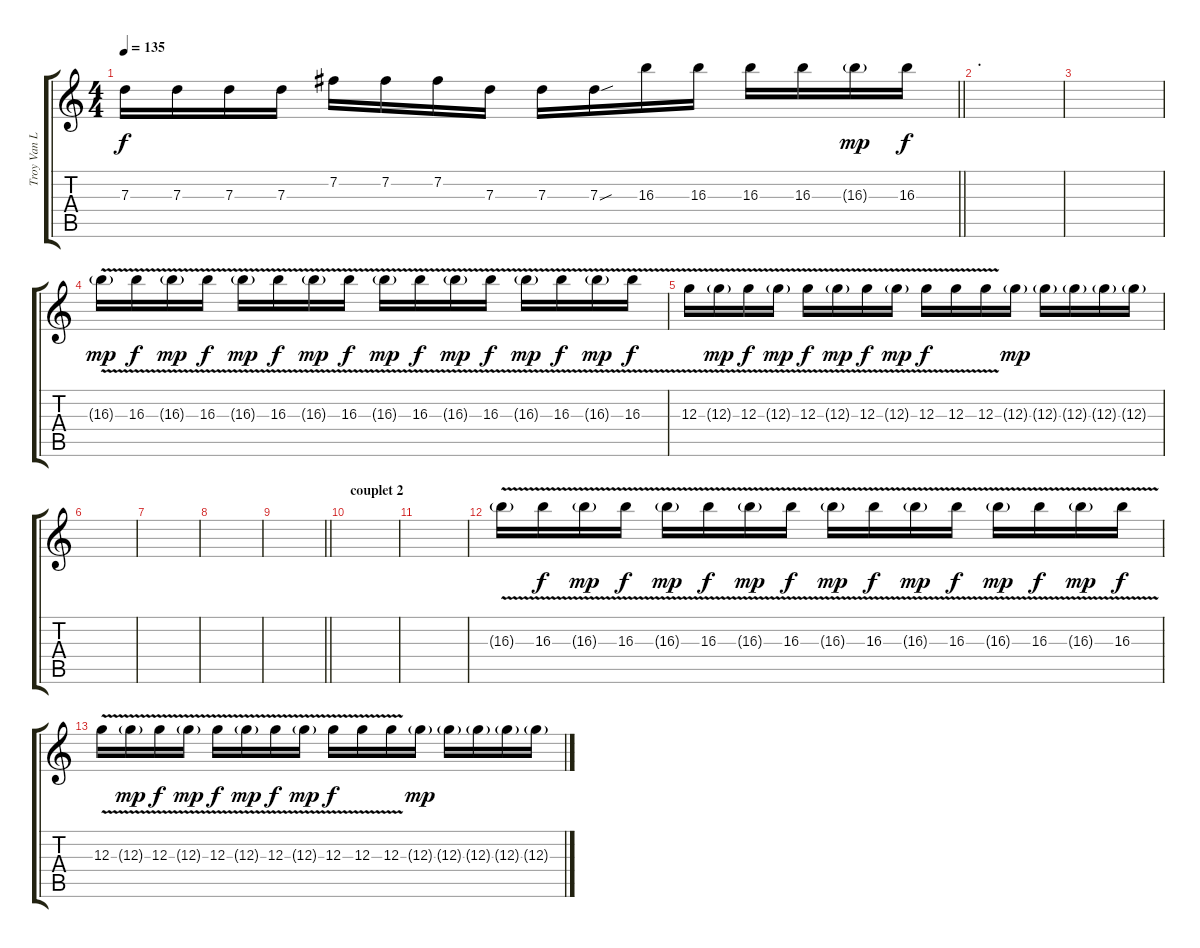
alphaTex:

\track ("Troy Van Leeuwen(delay)" "Troy Van L") {instrument electricguitarjazz}
\staff {score tabs}
\tuning (E4 B3 G3 D3 A2 E2) {hide}
\ts (4 4)
\tempo 135
\clef g2
\barLineRight lightlight
\ks c
7.3.16{dy f} 7.3.16 7.3.16 7.3.16 7.2.16 7.2.16 7.2.16 7.3.16 7.3.16 7.3{sou}.16 16.3.16 16.3.16 16.3.16 16.3.16 16.3{g}.16{dy mp} 16.3.16{dy f} |
\section ("" ".")
|
|
16.3{v g}.16{dy mp} 16.3{v}.16{dy f} 16.3{v g}.16{dy mp} 16.3{v}.16{dy f} 16.3{v g}.16{dy mp} 16.3{v}.16{dy f} 16.3{v g}.16{dy mp} 16.3{v}.16{dy f} 16.3{v g}.16{dy mp} 16.3{v}.16{dy f} 16.3{v g}.16{dy mp} 16.3{v}.16{dy f} 16.3{v g}.16{dy mp} 16.3{v}.16{dy f} 16.3{v g}.16{dy mp} 16.3{v}.16{dy f} |
12.3{v}.16 12.3{v g}.16{dy mp} 12.3{v}.16{dy f} 12.3{v g}.16{dy mp} 12.3{v}.16{dy f} 12.3{v g}.16{dy mp} 12.3{v}.16{dy f} 12.3{v g}.16{dy mp} 12.3{v}.16{dy f} 12.3{v}.16 12.3{v}.16 12.3{g}.16{dy mp} 12.3{g}.16 12.3{g}.16 12.3{g}.16 12.3{g}.16 |
|
|
|
\barLineRight lightlight
|
\section ("" "couplet 2")
|
|
16.3{v g}.16 16.3{v}.16{dy f} 16.3{v g}.16{dy mp} 16.3{v}.16{dy f} 16.3{v g}.16{dy mp} 16.3{v}.16{dy f} 16.3{v g}.16{dy mp} 16.3{v}.16{dy f} 16.3{v g}.16{dy mp} 16.3{v}.16{dy f} 16.3{v g}.16{dy mp} 16.3{v}.16{dy f} 16.3{v g}.16{dy mp} 16.3{v}.16{dy f} 16.3{v g}.16{dy mp} 16.3{v}.16{dy f} |
12.3{v}.16 12.3{v g}.16{dy mp} 12.3{v}.16{dy f} 12.3{v g}.16{dy mp} 12.3{v}.16{dy f} 12.3{v g}.16{dy mp} 12.3{v}.16{dy f} 12.3{v g}.16{dy mp} 12.3{v}.16{dy f} 12.3{v}.16 12.3{v}.16 12.3{g}.16{dy mp} 12.3{g}.16 12.3{g}.16 12.3{g}.16 12.3{g}.16
